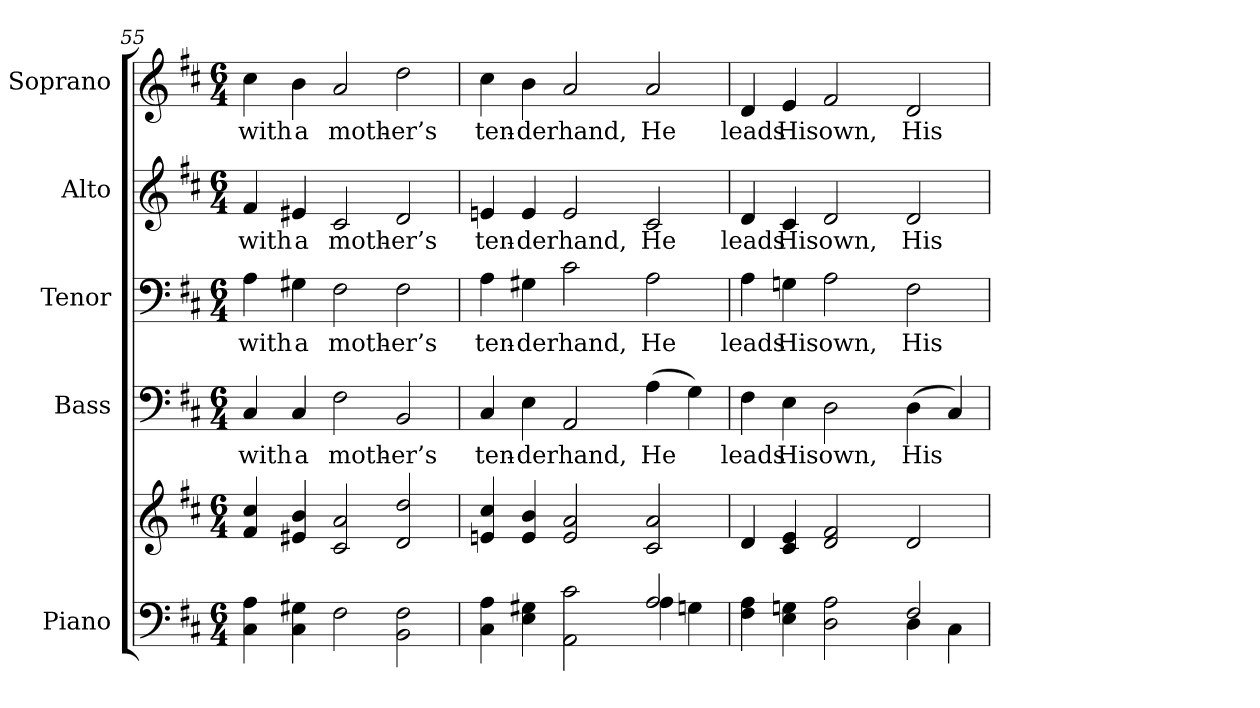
**kern	**kern	**kern	**text	**kern	**text	**kern	**text	**kern	**text
*part5	*part5	*part4	*part4	*part3	*part3	*part2	*part2	*part1	*part1
*staff6	*staff5	*staff4	*staff4	*staff3	*staff3	*staff2	*staff2	*staff1	*staff1
*I"Piano	*	*I"Bass	*	*I"Tenor	*	*I"Alto	*	*I"Soprano	*
*I'Pno.	*	*I'B.	*	*I'T.	*	*I'A.	*	*I'S.	*
!!LO:PB:g=z
*clefF4	*clefG2	*clefF4	*	*clefF4	*	*clefG2	*	*clefG2	*
*k[f#c#]	*k[f#c#]	*k[f#c#]	*	*k[f#c#]	*	*k[f#c#]	*	*k[f#c#]	*
*D:	*D:	*D:	*	*D:	*	*D:	*	*D:	*
*M6/4	*M6/4	*M6/4	*	*M6/4	*	*M6/4	*	*M6/4	*
=55	=55	=55	=55	=55	=55	=55	=55	=55	=55
!	!	!	!LO:LY:b:color=#000000	!	!	!	!	!	!
!	!	!	!	!	!LO:LY:b:color=#000000	!	!	!	!
!	!	!	!	!	!	!	!LO:LY:b:color=#000000	!	!
!	!	!	!	!	!	!	!	!	!LO:LY:b:color=#000000
4C#i\ 4Ai	4f#i/ 4cc#i	4C#i/	with	4Ai\	with	4f#i/	with	4cc#i\	with
!	!	!	!LO:LY:b:color=#000000	!	!	!	!	!	!
!	!	!	!	!	!LO:LY:b:color=#000000	!	!	!	!
!	!	!	!	!	!	!	!LO:LY:b:color=#000000	!	!
!	!	!	!	!	!	!	!	!	!LO:LY:b:color=#000000
4C#i\ 4G#Xi	4e#Xi/ 4bi	4C#i/	a	4G#Xi\	a	4e#Xi/	a	4bi\	a
!	!	!	!LO:LY:b:color=#000000	!	!	!	!	!	!
!	!	!	!	!	!LO:LY:b:color=#000000	!	!	!	!
!	!	!	!	!	!	!	!LO:LY:b:color=#000000	!	!
!	!	!	!	!	!	!	!	!	!LO:LY:b:color=#000000
2F#i\	2c#i/ 2ai	2F#i\	moth-	2F#i\	moth-	2c#i/	moth-	2ai/	moth-
!	!	!	!LO:LY:b:color=#000000	!	!	!	!	!	!
!	!	!	!	!	!LO:LY:b:color=#000000	!	!	!	!
!	!	!	!	!	!	!	!LO:LY:b:color=#000000	!	!
!	!	!	!	!	!	!	!	!	!LO:LY:b:color=#000000
2BBi\ 2F#i	2di/ 2ddi	2BBi/	-er’s	2F#i\	-er’s	2di/	-er’s	2ddi\	-er’s
=56	=56	=56	=56	=56	=56	=56	=56	=56	=56
*^	*	*	*	*	*	*	*	*	*
!	!	!	!	!LO:LY:b:color=#000000	!	!	!	!	!	!
!	!	!	!	!	!	!LO:LY:b:color=#000000	!	!	!	!
!	!	!	!	!	!	!	!	!LO:LY:b:color=#000000	!	!
!	!	!	!	!	!	!	!	!	!	!LO:LY:b:color=#000000
4C#i\ 4Ai	2.ryy	4eni/ 4cc#i	4C#i/	ten-	4Ai\	ten-	4eni/	ten-	4cc#i\	ten-
!	!	!	!	!LO:LY:b:color=#000000	!	!	!	!	!	!
!	!	!	!	!	!	!LO:LY:b:color=#000000	!	!	!	!
!	!	!	!	!	!	!	!	!LO:LY:b:color=#000000	!	!
!	!	!	!	!	!	!	!	!	!	!LO:LY:b:color=#000000
4Ei\ 4G#Xi	.	4ei/ 4bi	4Ei\	-der	4G#Xi\	-der	4ei/	-der	4bi\	-der
!	!	!	!	!LO:LY:b:color=#000000	!	!	!	!	!	!
!	!	!	!	!	!	!LO:LY:b:color=#000000	!	!	!	!
!	!	!	!	!	!	!	!	!LO:LY:b:color=#000000	!	!
!	!	!	!	!	!	!	!	!	!	!LO:LY:b:color=#000000
2AAi\ 2c#i	.	2ei/ 2ai	2AAi/	hand,	2c#i\	hand,	2ei/	hand,	2ai/	hand,
.	4ryy	.	.	.	.	.	.	.	.	.
!	!	!	!	!LO:LY:b:color=#000000	!	!	!	!	!	!
!	!	!	!	!	!	!LO:LY:b:color=#000000	!	!	!	!
!	!	!	!	!	!	!	!	!LO:LY:b:color=#000000	!	!
!	!	!	!	!	!	!	!	!	!	!LO:LY:b:color=#000000
2Ai/	4Ai\	2c#i/ 2ai	(4Ai\	He	2Ai\	He	2c#i/	He	2ai/	He
.	4Gni\	.	4Gi\)	.	.	.	.	.	.	.
!!LO:PB:g=z
=57	=57	=57	=57	=57	=57	=57	=57	=57	=57	=57
!	!	!	!	!LO:LY:b:color=#000000	!	!	!	!	!	!
!	!	!	!	!	!	!LO:LY:b:color=#000000	!	!	!	!
!	!	!	!	!	!	!	!	!LO:LY:b:color=#000000	!	!
!	!	!	!	!	!	!	!	!	!	!LO:LY:b:color=#000000
4F#i\ 4Ai	2.ryy	4di/	4F#i\	leads	4Ai\	leads	4di/	leads	4di/	leads
!	!	!	!	!LO:LY:b:color=#000000	!	!	!	!	!	!
!	!	!	!	!	!	!LO:LY:b:color=#000000	!	!	!	!
!	!	!	!	!	!	!	!	!LO:LY:b:color=#000000	!	!
!	!	!	!	!	!	!	!	!	!	!LO:LY:b:color=#000000
4Ei\ 4Gni	.	4c#i/ 4ei	4Ei\	His	4Gni\	His	4c#i/	His	4ei/	His
!	!	!	!	!LO:LY:b:color=#000000	!	!	!	!	!	!
!	!	!	!	!	!	!LO:LY:b:color=#000000	!	!	!	!
!	!	!	!	!	!	!	!	!LO:LY:b:color=#000000	!	!
!	!	!	!	!	!	!	!	!	!	!LO:LY:b:color=#000000
2Di\ 2Ai	.	2di/ 2f#i	2Di\	own,	2Ai\	own,	2di/	own,	2f#i/	own,
.	4ryy	.	.	.	.	.	.	.	.	.
!	!	!	!	!LO:LY:b:color=#000000	!	!	!	!	!	!
!	!	!	!	!	!	!LO:LY:b:color=#000000	!	!	!	!
!	!	!	!	!	!	!	!	!LO:LY:b:color=#000000	!	!
!	!	!	!	!	!	!	!	!	!	!LO:LY:b:color=#000000
2F#i/	4Di\	2di/	(4Di\	His	2F#i\	His	2di/	His	2di/	His
.	4C#i\	.	4C#i/)	.	.	.	.	.	.	.
*v	*v	*	*	*	*	*	*	*	*	*
=	=	=	=	=	=	=	=	=	=
*-	*-	*-	*-	*-	*-	*-	*-	*-	*-
